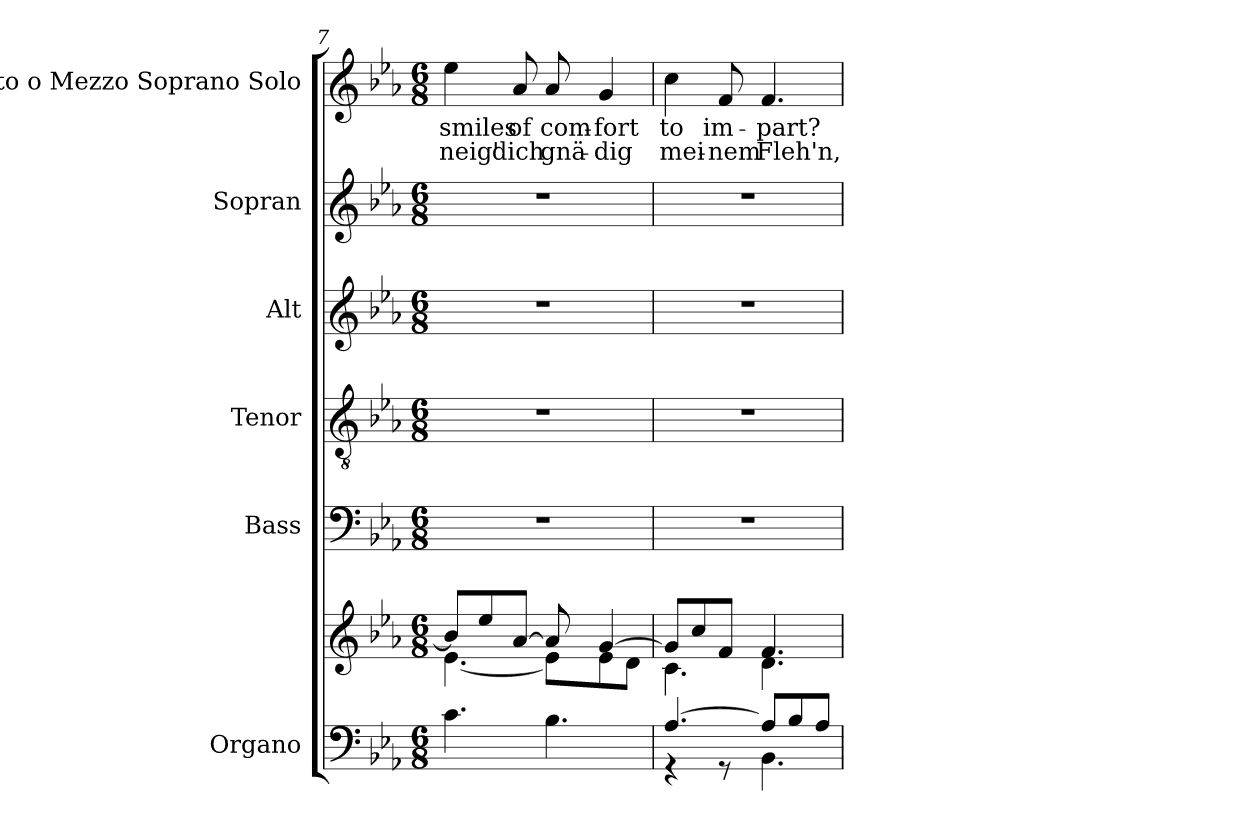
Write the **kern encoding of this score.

**kern	**kern	**kern	**kern	**kern	**kern	**kern	**text	**text
*part6	*part6	*part5	*part4	*part3	*part2	*part1	*part1	*part1
*staff7	*staff6	*staff5	*staff4	*staff3	*staff2	*staff1	*staff1	*staff1
*I"Organo	*	*I"Bass	*I"Tenor	*I"Alt	*I"Sopran	*I"Alto o Mezzo Soprano Solo	*	*
*	*	*I'B	*I'T	*I'A	*I'S	*I'S o l o	*	*
!!LO:PB:g=z
*clefF4	*clefG2	*clefF4	*clefGv2	*clefG2	*clefG2	*clefG2	*	*
*k[b-e-a-]	*k[b-e-a-]	*k[b-e-a-]	*k[b-e-a-]	*k[b-e-a-]	*k[b-e-a-]	*k[b-e-a-]	*	*
*E-:	*E-:	*E-:	*E-:	*E-:	*E-:	*E-:	*	*
*M6/8	*M6/8	*M6/8	*M6/8	*M6/8	*M6/8	*M6/8	*	*
=7	=7	=7	=7	=7	=7	=7	=7	=7
*	*^	*	*	*	*	*	*	*
!	!	!	!	!	!	!	!	!LO:LY:b	!LO:LY:b
4.c\	8b-/L]	[4.e-\	2.r	2.r	2.r	2.r	4ee-\	smiles	neig'
.	8ee-/	.	.	.	.	.	.	.	.
!	!	!	!	!	!	!	!	!LO:LY:b	!LO:LY:b
.	[8a-/J	.	.	.	.	.	8a-/	of	dich
!	!	!	!	!	!	!	!	!LO:LY:b	!LO:LY:b
4.B-\	8a-/]	8e-\L]	.	.	.	.	8a-/	com-	gnä-
!	!	!	!	!	!	!	!	!LO:LY:b	!LO:LY:b
.	[4g/	8e-\	.	.	.	.	4g/	-fort	-dig
.	.	8d\J	.	.	.	.	.	.	.
=8	=8	=8	=8	=8	=8	=8	=8	=8	=8
*^	*	*	*	*	*	*	*	*	*
!	!	!	!	!	!	!	!	!	!LO:LY:b	!LO:LY:b
[4.A-/	4r	8g/L]	4.c\	2.r	2.r	2.r	2.r	4cc\	to	mei-
.	.	8cc/	.	.	.	.	.	.	.	.
!	!	!	!	!	!	!	!	!	!LO:LY:b	!LO:LY:b
.	8r	8f/J	.	.	.	.	.	8f/	im-	-nem
!	!	!	!	!	!	!	!	!	!LO:LY:b	!LO:LY:b
8A-/L]	4.BB-\	4.f/	4.d\	.	.	.	.	4.f/	-part?	Fleh'n,
8B-/	.	.	.	.	.	.	.	.	.	.
8A-/J	.	.	.	.	.	.	.	.	.	.
*v	*v	*	*	*	*	*	*	*	*	*
*	*v	*v	*	*	*	*	*	*	*
=	=	=	=	=	=	=	=	=
*-	*-	*-	*-	*-	*-	*-	*-	*-
